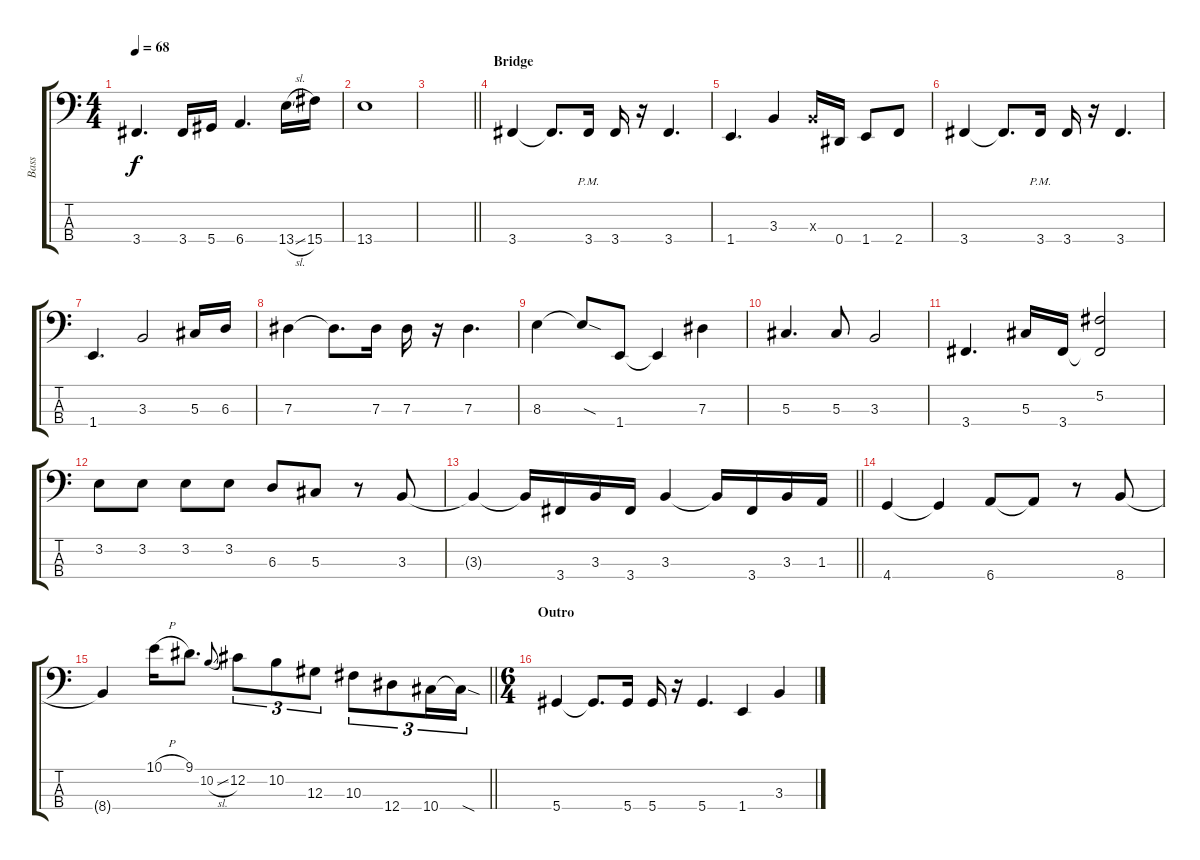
\track ("Bass" "Bass") {instrument electricbassfinger}
\staff {score tabs}
\tuning (Gb2 Db2 Ab1 Eb1) {hide}
\ts (4 4)
\tempo 68
\clef f4
\ks aminor
3.4.4{d dy f} 3.4.16 5.4.16 6.4.4{d} 13.4{sl}.16 15.4.16 |
13.4.1 |
\barLineRight lightlight
|
\section ("" "Bridge")
3.4.4 3.4{t}.8{d} 3.4{pm}.16 3.4.16 r.16 3.4.4{d} |
1.4.4{d} 3.3.4 3.3{x}.16 0.4.16 1.4.8 2.4.8 |
3.4.4 3.4{t}.8{d} 3.4{pm}.16 3.4.16 r.16 3.4.4{d} |
1.4.4{d} 3.3.2 5.3.16 6.3.16 |
7.3.4 7.3{t}.8{d} 7.3.16 7.3.16 r.16 7.3.4{d} |
8.3.4 8.3{sod t}.8 1.4.8 1.4{t}.4 7.3.4 |
5.3.4{d} 5.3.8 3.3.2 |
3.4.4{d} 5.3.16 3.4.16 (5.2 3.4{t}).2 |
3.2.8 3.2.8 3.2.8 3.2.8 6.3.8 5.3.8 r.8 3.3.8 |
\barLineRight lightlight
3.3{t}.4 3.3{t}.16 3.4.16 3.3.16 3.4.16 3.3.4 3.3{t}.16 3.4.16 3.3.16 1.3.16 |
\section ("" "")
4.4.4 4.4{t}.4 6.4.8 6.4{t}.8 r.8 8.4.8 |
\barLineRight lightlight
8.4{t}.4 10.1{h}.16 9.1.8{d} 10.2{sl}.8{gr onbeat} 12.2.8{tu (3 2)} 10.2.8{tu (3 2)} 12.3.8{tu (3 2)} 10.3.8{tu (3 2)} 12.4.8{tu (3 2)} 10.4.16{tu (3 2)} 10.4{sod t}.16{tu (3 2)} |
\ts (6 4)
\section ("" "Outro")
5.4.4 5.4{t}.8{d} 5.4.16 5.4.16 r.16 5.4.4{d} 1.4.4 3.3.4
